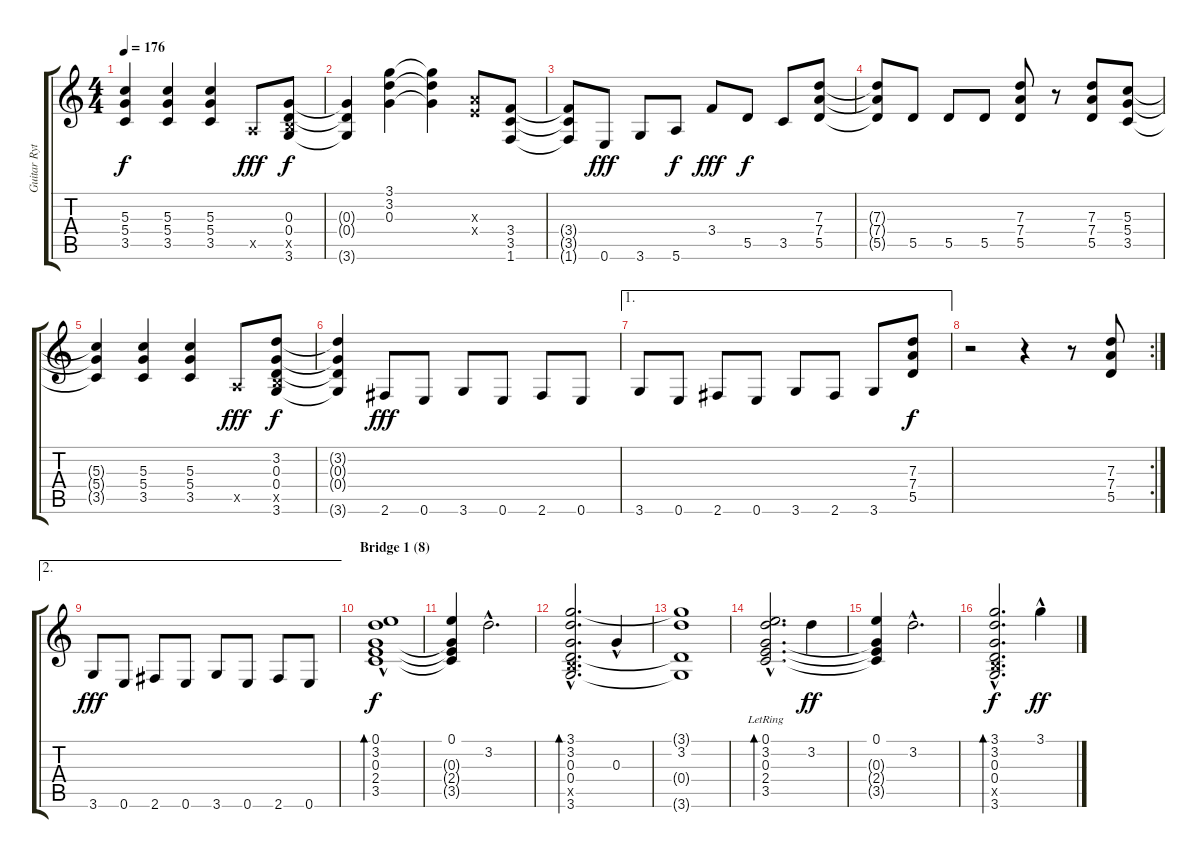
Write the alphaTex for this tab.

\track ("Guitar Rythm 2" "Guitar Ryt") {instrument distortionguitar}
\staff {score tabs}
\tuning (E4 B3 G3 D3 A2 E2) {hide}
\ts (4 4)
\tempo 176
\clef g2
\ks c
(5.3{t} 5.4{t} 3.5{t}).4{dy f} (5.3 5.4 3.5).4 (5.3 5.4 3.5).4 0.5{x}.8{dy fff} (0.3 0.4 2.5{x} 3.6).8{dy f} |
(0.3{t} 0.4{t} 3.6{t}).4 (3.1 3.2 0.3).4 (3.1{t} 3.2{t} 0.3{t}).4 (2.3{x} 2.4{x}).8 (3.4 3.5 1.6).8 |
(3.4{t} 3.5{t} 1.6{t}).8 0.6.8{dy fff} 3.6.8 5.6.8{dy f} 3.4.8{dy fff} 5.5.8{dy f} 3.5.8 (7.3 7.4 5.5).8 |
(7.3{t} 7.4{t} 5.5{t}).8 5.5.8 5.5.8 5.5.8 (7.3 7.4 5.5).8 r.8 (7.3 7.4 5.5).8 (5.3 5.4 3.5).8 |
(5.3{t} 5.4{t} 3.5{t}).4 (5.3 5.4 3.5).4 (5.3 5.4 3.5).4 0.5{x}.8{dy fff} (3.2 0.3 0.4 2.5{x} 3.6).8{dy f} |
(3.2{t} 0.3{t} 0.4{t} 3.6{t}).4 2.6.8{dy fff} 0.6.8 3.6.8 0.6.8 2.6.8 0.6.8 |
\ae 1
3.6.8 0.6.8 2.6.8 0.6.8 3.6.8 2.6.8 3.6.8 (7.3 7.4 5.5).8{dy f} |
\rc 2
r.2 r.4 r.8 (7.3 7.4 5.5).8 |
\ae 2
3.6.8{dy fff} 0.6.8 2.6.8 0.6.8 3.6.8 0.6.8 2.6.8 0.6.8 |
\section ("" "Bridge 1 (8)")
(0.1 3.2 0.3{hac} 2.4{hac} 3.5{hac}).1{bd 240 dy f} |
(0.1 0.3{t} 2.4{t} 3.5{t}).4 3.2{hac}.2{d} |
(3.1{hac} 3.2{hac} 0.3{hac} 0.4{hac} 2.5{hac x} 3.6{hac}).2{d bd 240} 0.3{hac}.4 |
(3.1{t} 3.2 0.4{t} 3.6{t}).1 |
(0.1{lr} 3.2{hac lr} 0.3{lr} 2.4{lr} 3.5{lr}).2{d bd 240} 3.2.4{dy ff} |
(0.1 0.3{t} 2.4{t} 3.5{t}).4 3.2{hac}.2{d} |
(3.1{hac} 3.2 0.3 0.4 2.5{hac x} 3.6).2{d bd 240 dy f} 3.1{hac}.4{dy ff}
